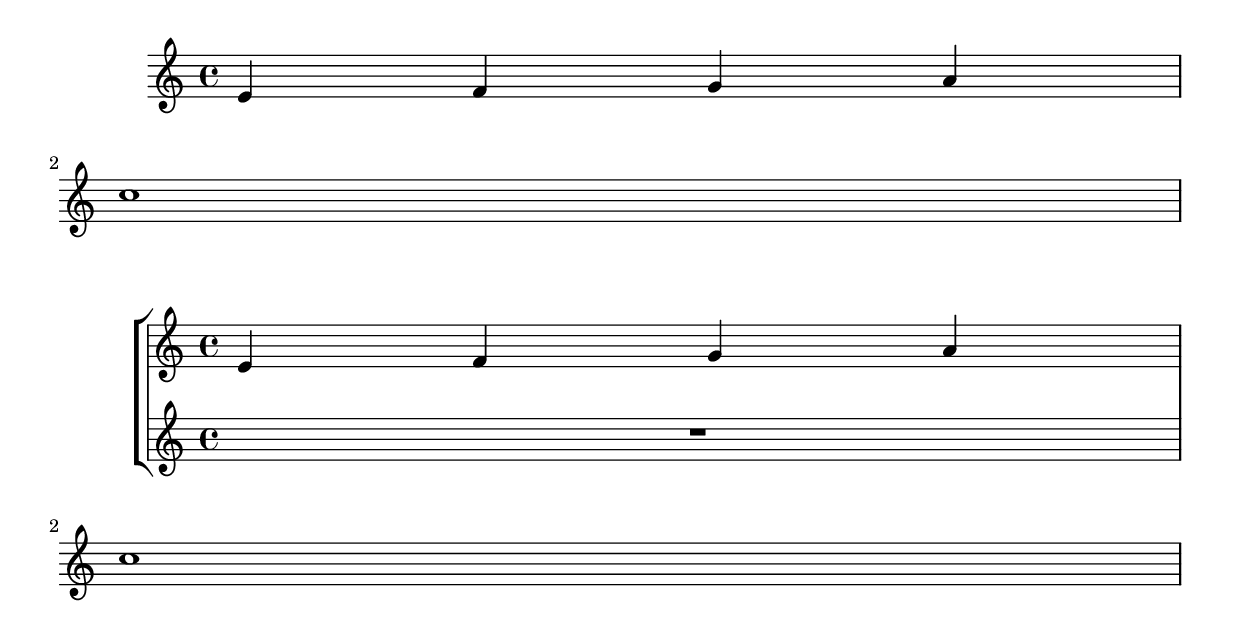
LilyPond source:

%% DO NOT EDIT this file manually; it is automatically
%% generated from LSR http://lsr.dsi.unimi.it
%% Make any changes in LSR itself, or in Documentation/snippets/new/ ,
%% and then run scripts/auxiliar/makelsr.py
%%
%% This file is in the public domain.
\version "2.14.2"

\header {
  lsrtags = "breaks, tweaks-and-overrides, staff-notation"

%% Translation of GIT committish: b482c3e5b56c3841a88d957e0ca12964bd3e64fa
  texidoces = "
El primer pentagrama vacío también se puede suprimir de la
partitura estableciendo la propiedad @code{remove-first} de
@code{VerticalAxisGroup}.  Esto se puede hacer globalmente dentro
del bloque @code{\\layout}, o localmente dentro del pentagrama
concreto que se quiere suprimir.  En este último caso, tenemos que
especificar el contexto (@code{Staff} se aplica sólo al pentagrama
actual) delante de la propiedad.

El pentagrama inferior del segundo grupo no se elimina, porque el
ajuste sólo se aplica al pentagrama concreto dentro del que se
escribe.

"
  doctitlees = "Quitar la primera línea vacía"


%% Translation of GIT committish: 0a868be38a775ecb1ef935b079000cebbc64de40
  texidocde = "
Ein leeres Notensystem kann auch aus der ersten Zeile einer Partitur
entfernt werden, indem die Eigenschaft @code{remove-first} der
@code{VerticalAxisGroup}-Eigenschaft eingesetzt wird.  Das kann
man global in einer @code{\\layout}-Umgebung oder lokal in dem
bestimmten Notensystem machen, das entfernt werden soll.  In letzterem
Fall muss man den Kontext angeben.

Das untere Notensystem der zweiten Systemgruppe wird nicht entfernt,
weil in die Einstellungen in dem Schnipsel nur für das eine Notensystem
gültig sind.

"
  doctitlede = "Die erste leere Notenzeile auch entfernen"

%% Translation of GIT committish: 4ab2514496ac3d88a9f3121a76f890c97cedcf4e
  texidocfr = "
Par défaut, le premier système comportera absolument toutes les portées.
Si vous voulez masquer les portées vides y compris pour le premier
système, vous devrez activer la propriété @code{remove-first} du
@code{VerticalAxisGroup}.  Mentionnée dans un bloc @code{\\layout},
cette commande agira de manière globale.  Pour qu'elle ne soit effective
que pour une portée individuelle, vous devrez également spécifier le
contexte (@code{Staff} pour qu'il ne concerne que la portée en cours) en
préfixe de la propriété.

La première ligne inférieure du deuxième @code{StaffGroup} est bien
présente, pour la simple raison que le réglage en question ne s'applique
qu'à la portée dans laquelle il a été inscrit.

"
  doctitlefr = "Masquage de la première ligne si elle est vide"


  texidoc = "
The first empty staff can also be removed from the score by setting the
@code{VerticalAxisGroup} property @code{remove-first}. This can be done
globally inside the @code{\\layout} block, or locally inside the
specific staff that should be removed.  In the latter case, you have to
specify the context (@code{Staff} applies only to the current staff) in
front of the property.

The lower staff of the second staff group is not removed, because the
setting applies only to the specific staff inside of which it is
written.

"
  doctitle = "Removing the first empty line"
} % begin verbatim


\layout {
  \context {
    \Staff \RemoveEmptyStaves
    % To use the setting globally, uncomment the following line:
    % \override VerticalAxisGroup #'remove-first = ##t
  }
}
\new StaffGroup <<
  \new Staff \relative c' {
    e4 f g a \break
    c1
  }
  \new Staff {
    % To use the setting globally, comment this line,
    % uncomment the line in the \layout block above
    \override Staff.VerticalAxisGroup #'remove-first = ##t
    R1 \break
    R
  }
>>
\new StaffGroup <<
  \new Staff \relative c' {
    e4 f g a \break
    c1
  }
  \new Staff {
    R1 \break
    R
  }
>>

